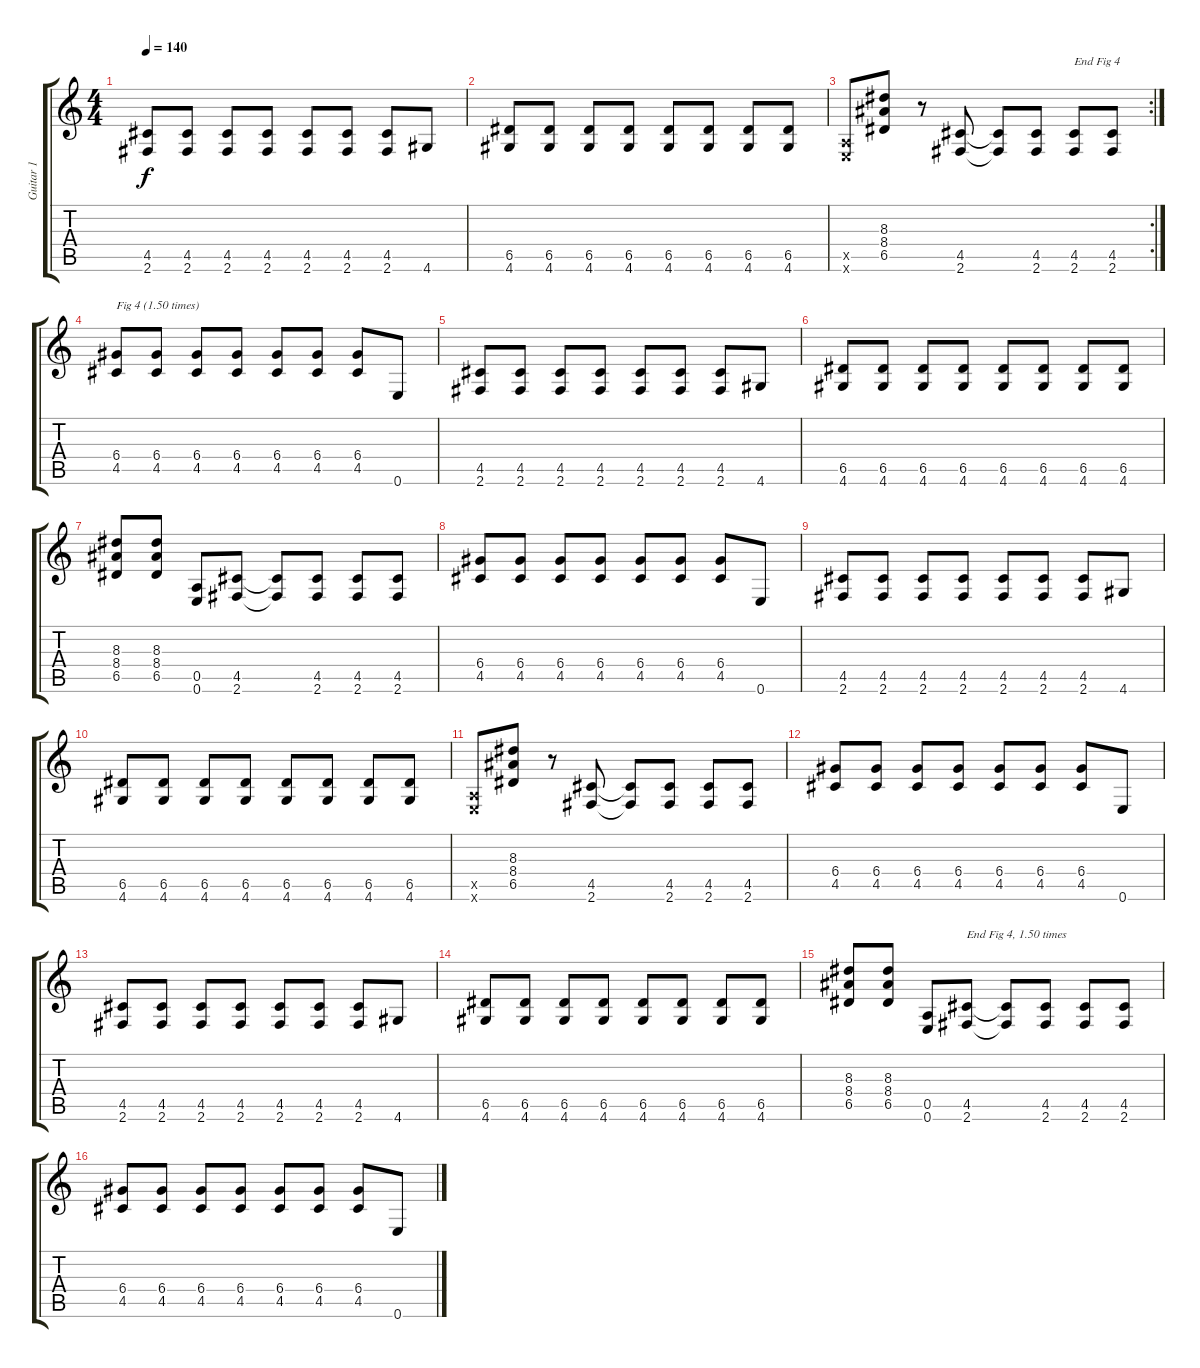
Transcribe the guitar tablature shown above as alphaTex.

\track ("Guitar 1" "Guitar 1") {instrument distortionguitar}
\staff {score tabs}
\tuning (E4 B3 G3 D3 A2 E2) {hide}
\ts (4 4)
\tempo 140
\clef g2
\ks c
(4.5 2.6).8{dy f} (4.5 2.6).8 (4.5 2.6).8 (4.5 2.6).8 (4.5 2.6).8 (4.5 2.6).8 (4.5 2.6).8 4.6.8 |
(6.5 4.6).8 (6.5 4.6).8 (6.5 4.6).8 (6.5 4.6).8 (6.5 4.6).8 (6.5 4.6).8 (6.5 4.6).8 (6.5 4.6).8 |
\rc 2
(0.5{x} 0.6{x}).8 (8.3 8.4 6.5).8 r.8 (4.5 2.6).8 (4.5{t} 2.6{t}).8 (4.5 2.6).8 (4.5 2.6).8{txt "End Fig 4"} (4.5 2.6).8 |
(6.4 4.5).8{txt "Fig 4 (1.50 times)"} (6.4 4.5).8 (6.4 4.5).8 (6.4 4.5).8 (6.4 4.5).8 (6.4 4.5).8 (6.4 4.5).8 0.6.8 |
(4.5 2.6).8 (4.5 2.6).8 (4.5 2.6).8 (4.5 2.6).8 (4.5 2.6).8 (4.5 2.6).8 (4.5 2.6).8 4.6.8 |
(6.5 4.6).8 (6.5 4.6).8 (6.5 4.6).8 (6.5 4.6).8 (6.5 4.6).8 (6.5 4.6).8 (6.5 4.6).8 (6.5 4.6).8 |
(8.3 8.4 6.5).8 (8.3 8.4 6.5).8 (0.5 0.6).8 (4.5 2.6).8 (4.5{t} 2.6{t}).8 (4.5 2.6).8 (4.5 2.6).8 (4.5 2.6).8 |
(6.4 4.5).8 (6.4 4.5).8 (6.4 4.5).8 (6.4 4.5).8 (6.4 4.5).8 (6.4 4.5).8 (6.4 4.5).8 0.6.8 |
(4.5 2.6).8 (4.5 2.6).8 (4.5 2.6).8 (4.5 2.6).8 (4.5 2.6).8 (4.5 2.6).8 (4.5 2.6).8 4.6.8 |
(6.5 4.6).8 (6.5 4.6).8 (6.5 4.6).8 (6.5 4.6).8 (6.5 4.6).8 (6.5 4.6).8 (6.5 4.6).8 (6.5 4.6).8 |
(0.5{x} 0.6{x}).8 (8.3 8.4 6.5).8 r.8 (4.5 2.6).8 (4.5{t} 2.6{t}).8 (4.5 2.6).8 (4.5 2.6).8 (4.5 2.6).8 |
(6.4 4.5).8 (6.4 4.5).8 (6.4 4.5).8 (6.4 4.5).8 (6.4 4.5).8 (6.4 4.5).8 (6.4 4.5).8 0.6.8 |
(4.5 2.6).8 (4.5 2.6).8 (4.5 2.6).8 (4.5 2.6).8 (4.5 2.6).8 (4.5 2.6).8 (4.5 2.6).8 4.6.8 |
(6.5 4.6).8 (6.5 4.6).8 (6.5 4.6).8 (6.5 4.6).8 (6.5 4.6).8 (6.5 4.6).8 (6.5 4.6).8 (6.5 4.6).8 |
(8.3 8.4 6.5).8 (8.3 8.4 6.5).8 (0.5 0.6).8 (4.5 2.6).8{txt "End Fig 4, 1.50 times"} (4.5{t} 2.6{t}).8 (4.5 2.6).8 (4.5 2.6).8 (4.5 2.6).8 |
(6.4 4.5).8 (6.4 4.5).8 (6.4 4.5).8 (6.4 4.5).8 (6.4 4.5).8 (6.4 4.5).8 (6.4 4.5).8 0.6.8
